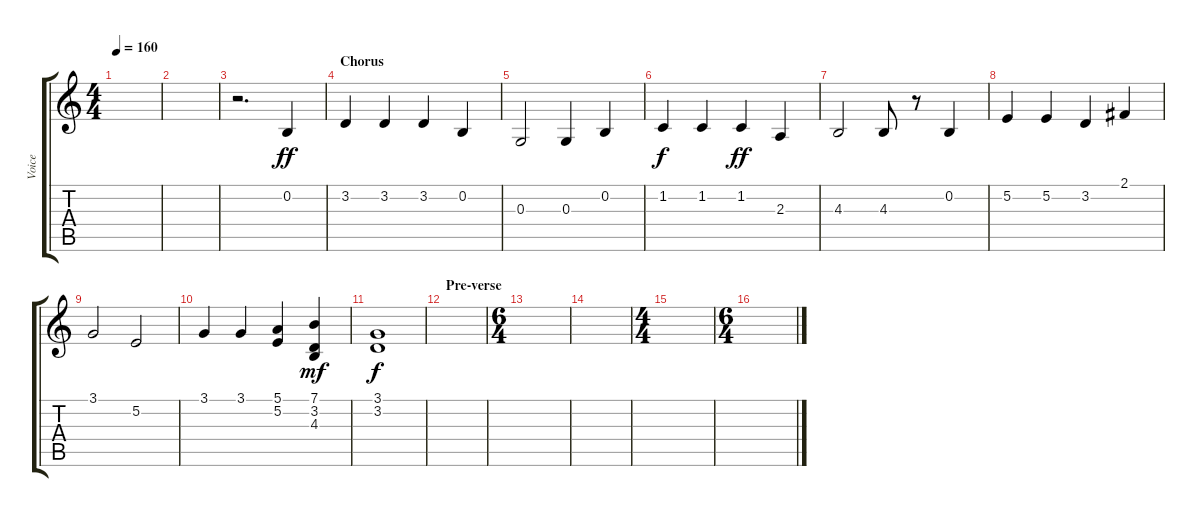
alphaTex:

\track ("Voice" "Voice") {instrument tenorsax}
\staff {score tabs}
\tuning (E4 B3 G3 D3 A2 E2) {hide}
\ts (4 4)
\tempo 160
\clef g2
\ks c
|
|
r.2{d} 0.2.4{dy ff} |
\section ("" "Chorus")
3.2.4 3.2.4 3.2.4 0.2.4 |
0.3.2 0.3.4 0.2.4 |
1.2.4{dy f} 1.2.4 1.2.4{dy ff} 2.3.4 |
4.3.2 4.3.8 r.8 0.2.4 |
5.2.4 5.2.4 3.2.4 2.1.4 |
3.1.2 5.2.2 |
3.1.4 3.1.4 (5.1 5.2).4 (7.1 3.2 4.3).4{dy mf} |
(3.1 3.2).1{dy f} |
\section ("" "Pre-verse")
|
\ts (6 4)
|
|
\ts (4 4)
|
\ts (6 4)
